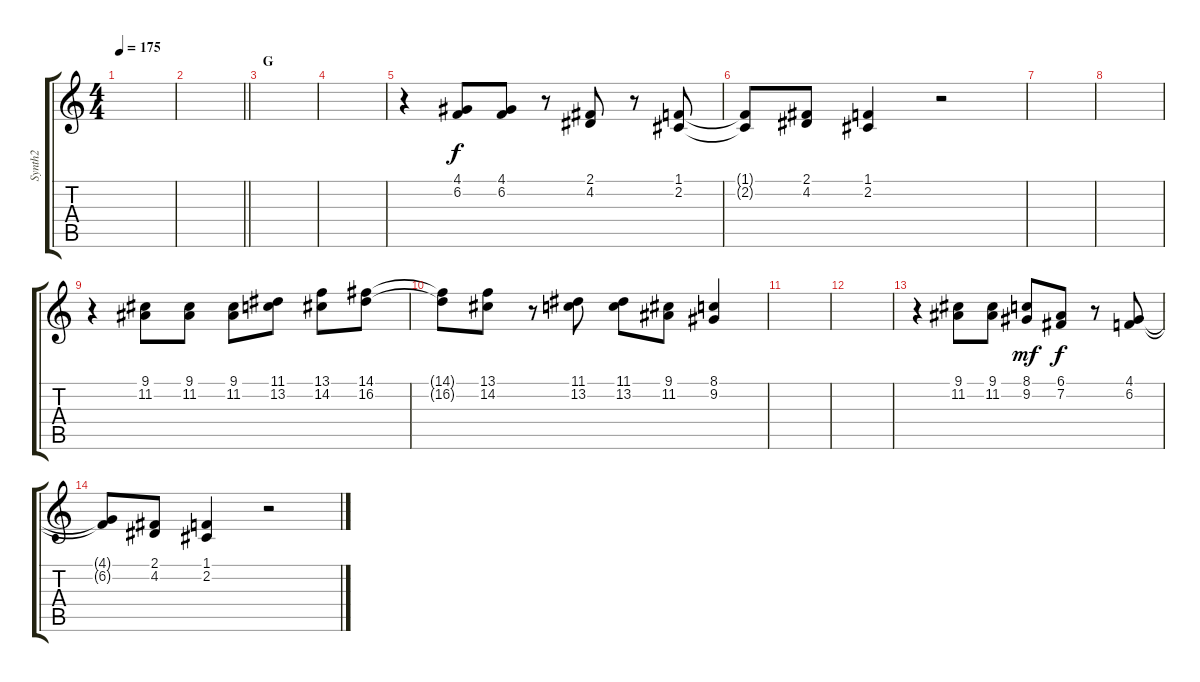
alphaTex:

\track ("Synth2" "Synth2") {instrument lead2sawtooth}
\staff {score tabs}
\tuning (E4 B3 G3 D3 A2 E2) {hide}
\ts (4 4)
\tempo 175
\clef g2
\ks c
|
\barLineRight lightlight
|
\section ("" "G")
|
|
r.4 (4.1 6.2).8 (4.1 6.2).8 r.8 (2.1 4.2).8 r.8 (1.1 2.2).8 |
(1.1{t} 2.2{t}).8 (2.1 4.2).8 (1.1 2.2).4 r.2 |
|
|
r.4 (9.1 11.2).8 (9.1 11.2).8 (9.1 11.2).8 (11.1 13.2).8 (13.1 14.2).8 (14.1 16.2).8 |
(14.1{t} 16.2{t}).8 (13.1 14.2).8 r.8 (11.1 13.2).8 (11.1 13.2).8 (9.1 11.2).8 (8.1 9.2).4 |
|
|
r.4 (9.1 11.2).8 (9.1 11.2).8 (8.1 9.2).8{dy mf} (6.1 7.2).8{dy f} r.8 (4.1 6.2).8 |
(4.1{t} 6.2{t}).8 (2.1 4.2).8 (1.1 2.2).4 r.2
